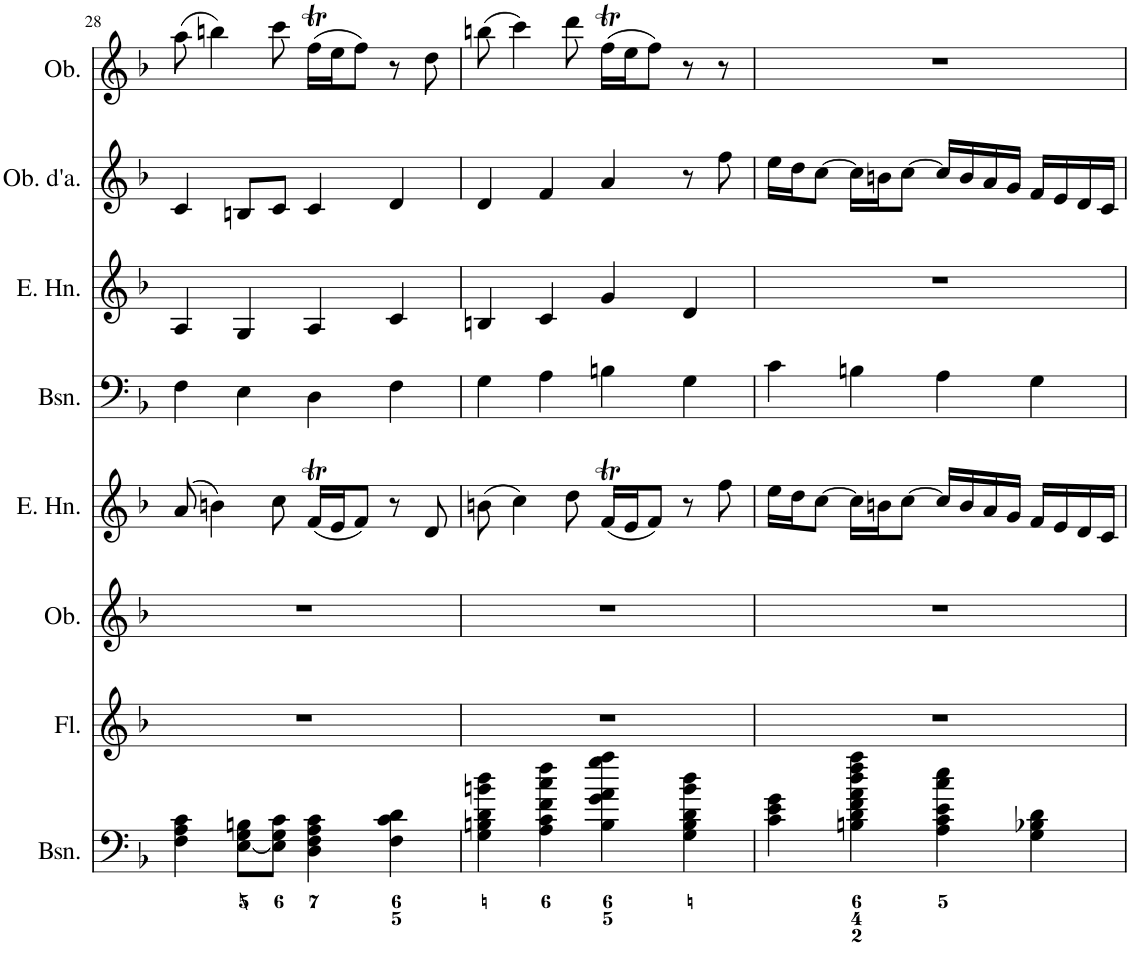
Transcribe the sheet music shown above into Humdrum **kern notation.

**kern	**kern	**kern	**kern	**kern	**kern	**kern	**kern
*part8	*part7	*part6	*part5	*part4	*part3	*part2	*part1
*staff8	*staff7	*staff6	*staff5	*staff4	*staff3	*staff2	*staff1
*I"Bassoon	*I"Flute	*I"Oboe	*I"English Horn	*I"Bassoon	*I"English Horn	*I"Oboe d'amore	*I"Oboe
*I'Bsn.	*I'Fl.	*I'Ob.	*I'E. Hn.	*I'Bsn.	*I'E. Hn.	*I'Ob. d'a.	*I'Ob.
!!LO:PB:g=z
*clefF4	*clefG2	*clefG2	*clefG2	*clefF4	*clefG2	*clefG2	*clefG2
*	*	*	*ITrd4c7	*	*ITrd4c7	*	*
*k[b-]	*k[b-]	*k[b-]	*k[b-]	*k[b-]	*k[b-]	*k[b-]	*k[b-]
*M4/4	*M4/4	*M4/4	*M4/4	*M4/4	*M4/4	*M4/4	*M4/4
*met(c)	*met(c)	*met(c)	*met(c)	*met(c)	*met(c)	*met(c)	*met(c)
=28	=28	=28	=28	=28	=28	=28	=28
4F\ 4A\ 4c\	1r	1r	(8a/	4F\	4A/	4c/	(8aa\
.	.	.	4bn\)	.	.	.	4bbn\)
[8E\ 8G\ 8Bn\L	.	.	.	4E\	4G/	8Bn/L	.
8E\] 8G\ 8c\J	.	.	8cc\	.	.	8c/J	8ccc\
4D\ 4F\ 4A\ 4c\	.	.	(16fT/LL	4D\	4A/	4c/	(16ffT\LL
.	.	.	16e/J	.	.	.	16ee\J
.	.	.	8f/J)	.	.	.	8ff\J)
4F\ 4c\ 4d\	.	.	8r	4F\	4c/	4d/	8r
.	.	.	8d/	.	.	.	8dd\
=29	=29	=29	=29	=29	=29	=29	=29
4G\ 4Bn\ 4d\ 4bn\ 4dd\	1r	1r	(8bn\	4G\	4Bn/	4d/	(8bbn\
.	.	.	4cc\)	.	.	.	4ccc\)
4A\ 4c\ 4f\ 4cc\ 4ff\	.	.	.	4A\	4c/	4f/	.
.	.	.	8dd\	.	.	.	8ddd\
4B\ 4g\ 4a\ 4gg\ 4aa\	.	.	(16fT/LL	4Bn\	4g/	4a/	(16ffT\LL
.	.	.	16e/J	.	.	.	16ee\J
.	.	.	8f/J)	.	.	.	8ff\J)
4G\ 4B\ 4d\ 4b\ 4dd\	.	.	8r	4G\	4d/	8r	8r
.	.	.	8ff\	.	.	8ff\	8r
=30	=30	=30	=30	=30	=30	=30	=30
4c\ 4e\ 4g\	1r	1r	16ee\LL	4c\	1r	16ee\LL	1r
.	.	.	16dd\J	.	.	16dd\J	.
.	.	.	[8cc\J	.	.	[8cc\J	.
4Bn\ 4d\ 4f\ 4a\ 4dd\ 4ff\ 4aa\	.	.	16cc\LL]	4Bn\	.	16cc\LL]	.
.	.	.	16bn\J	.	.	16bn\J	.
.	.	.	[8cc\J	.	.	[8cc\J	.
4A\ 4c\ 4e\ 4cc\ 4ee\	.	.	16cc/LL]	4A\	.	16cc/LL]	.
.	.	.	16b/	.	.	16b/	.
.	.	.	16a/	.	.	16a/	.
.	.	.	16g/JJ	.	.	16g/JJ	.
4G\ 4B-X\ 4d\	.	.	16f/LL	4G\	.	16f/LL	.
.	.	.	16e/	.	.	16e/	.
.	.	.	16d/	.	.	16d/	.
.	.	.	16c/JJ	.	.	16c/JJ	.
=	=	=	=	=	=	=	=
*-	*-	*-	*-	*-	*-	*-	*-
